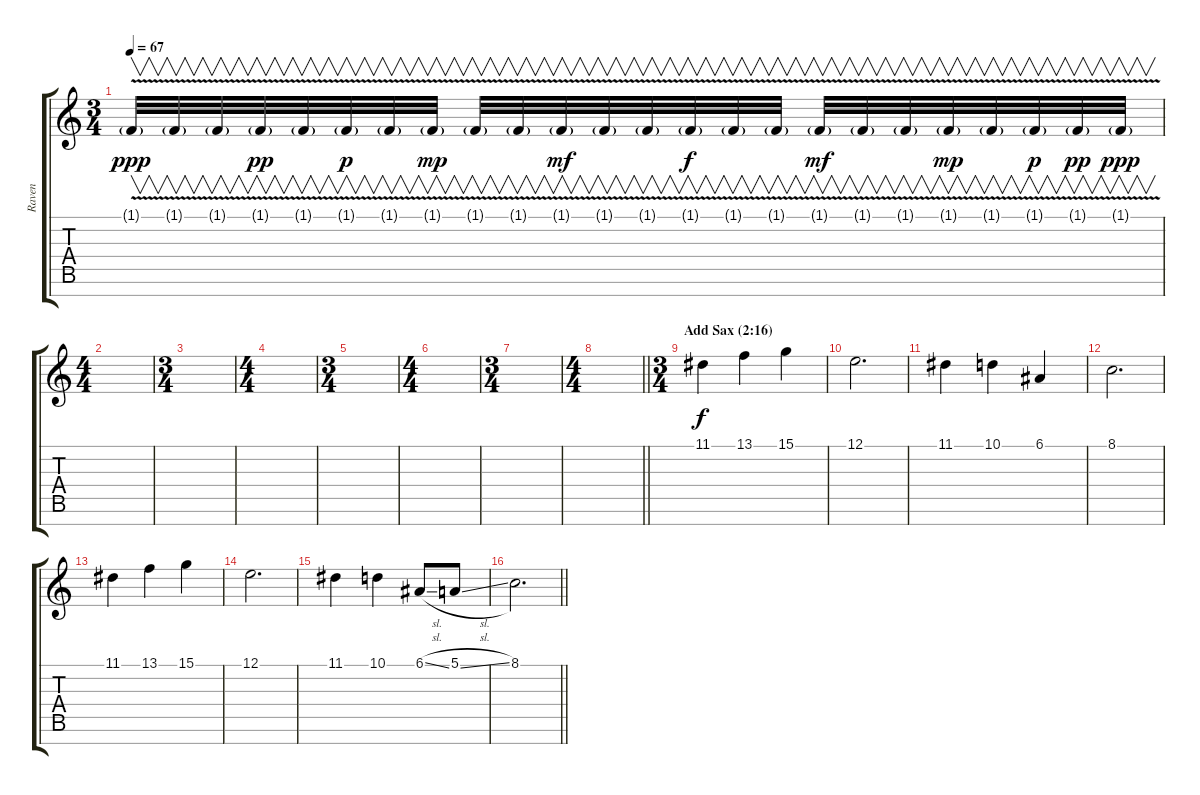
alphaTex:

\track ("Raven" "Raven") {instrument stringensemble2}
\staff {score tabs}
\tuning (E4 B3 G3 D3 A2 E2 B1) {hide}
\ts (3 4)
\tempo 67
\clef g2
\ks c
1.1{v g}.32{v dy ppp} 1.1{v g}.32{v} 1.1{v g}.32{v} 1.1{v g}.32{v dy pp} 1.1{v g}.32{v} 1.1{v g}.32{v dy p} 1.1{v g}.32{v} 1.1{v g}.32{v dy mp} 1.1{v g}.32{v} 1.1{v g}.32{v} 1.1{v g}.32{v dy mf} 1.1{v g}.32{v} 1.1{v g}.32{v} 1.1{v g}.32{v dy f} 1.1{v g}.32{v} 1.1{v g}.32{v} 1.1{v g}.32{v dy mf} 1.1{v g}.32{v} 1.1{v g}.32{v} 1.1{v g}.32{v dy mp} 1.1{v g}.32{v} 1.1{v g}.32{v dy p} 1.1{v g}.32{v dy pp} 1.1{v g}.32{v dy ppp} |
\ts (4 4)
|
\ts (3 4)
|
\ts (4 4)
|
\ts (3 4)
|
\ts (4 4)
|
\ts (3 4)
|
\ts (4 4)
\barLineRight lightlight
|
\ts (3 4)
\section ("" "Add Sax (2:16)")
11.1.4{dy f} 13.1.4 15.1.4 |
12.1.2{d} |
11.1.4 10.1.4 6.1.4 |
8.1.2{d} |
11.1.4 13.1.4 15.1.4 |
12.1.2{d} |
11.1.4 10.1.4 6.1{sl}.8 5.1{sl}.8 |
\barLineRight lightlight
8.1.2{d}
